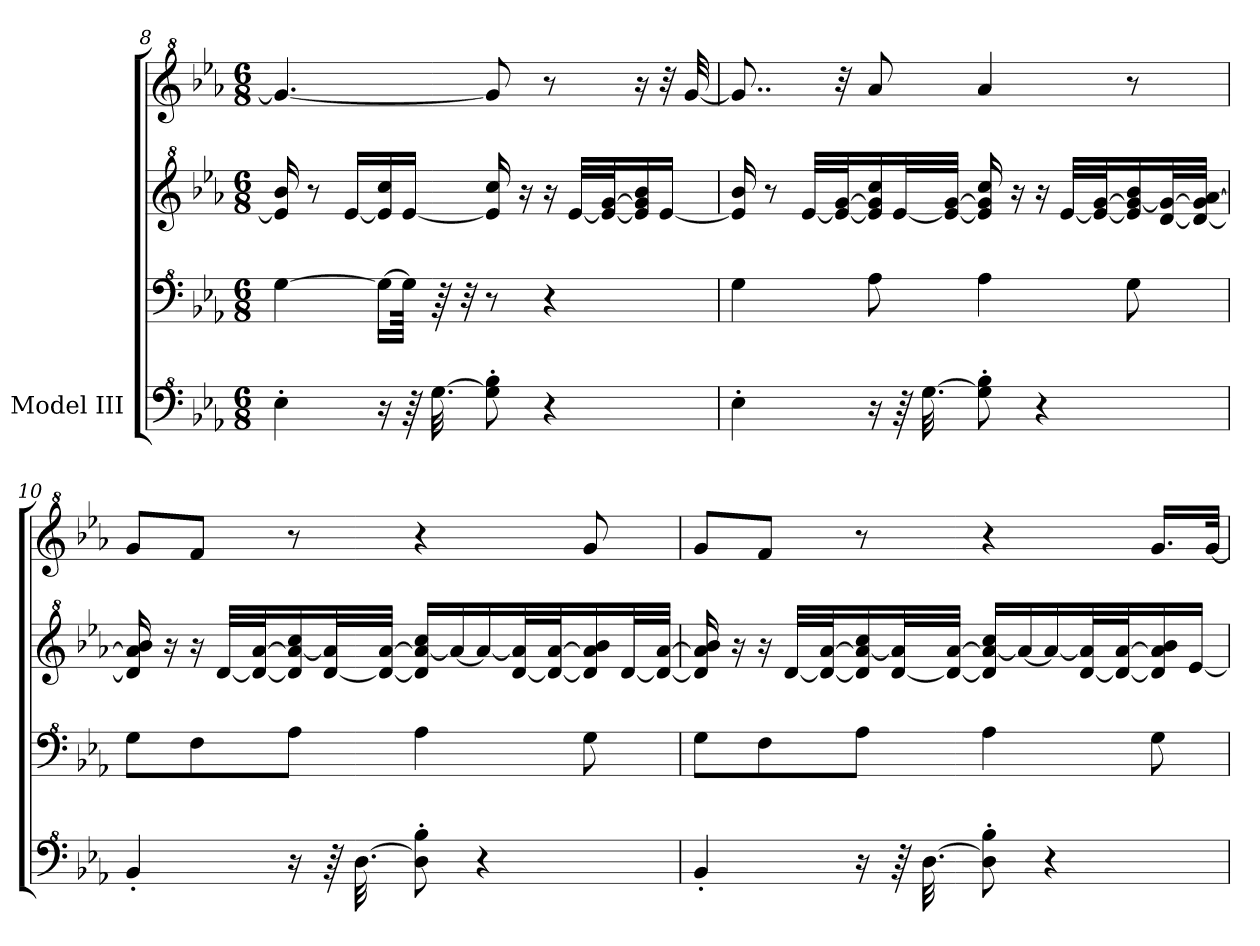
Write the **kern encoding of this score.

**kern	**kern	**kern	**kern
*part1	*part1	*part1	*part1
*staff4	*staff3	*staff2	*staff1
*I"Model III	*	*	*
*clefF^4	*clefF^4	*clefG^2	*clefG^2
*k[b-e-a-]	*k[b-e-a-]	*k[b-e-a-]	*k[b-e-a-]
*M6/8	*M6/8	*M6/8	*M6/8
=8	=8	=8	=8
4e-'\	[4g\	16ee-/] 16bb-/	4.gg/_
.	.	8r	.
.	.	[16ee-/LL	.
16r	16g\LL_	16ee-/] 16ccc/	.
64r	64g\JJkk]	[16ee-/JJ	.
[32.g\	64r	.	.
.	32r	.	.
8g\]' 8b-\'	8r	16ee-/] 16ccc/	8gg/]
.	.	16r	.
4r	4r	16r	8r
.	.	[32ee-/LLL	.
.	.	32ee-/_ [32gg/J	.
.	.	16ee-/] 16gg/] 16bb-/	16r
.	.	[16ee-/JJ	32r
.	.	.	[32gg/
!!LO:LB:g=z
=9	=9	=9	=9
4e-'\	4g\	16ee-/] 16bb-/	8..gg/]
.	.	8r	.
.	.	[32ee-/LLL	.
.	.	32ee-/_ [32gg/J	32r
16r	8a-\	16ee-/] 16gg/] 16ccc/	8aa-/
64r	.	[32ee-/L	.
[32.g\	.	.	.
.	.	32ee-/_ [32gg/JJJ	.
8g\]' 8b-\'	4a-\	16ee-/] 16gg/] 16ccc/	4aa-/
.	.	16r	.
4r	.	16r	.
.	.	[32ee-/LLL	.
.	.	32ee-/_ [32gg/J	.
.	8g\	16ee-/] 16gg/_ 16bb-/	8r
.	.	[32dd/ 32gg/_L	.
.	.	32dd/_ 32gg/] [32aa-/JJJ	.
=10	=10	=10	=10
4B-'/	8g\L	16dd/] 16aa-/] 16bb-/	8gg/L
.	.	16r	.
.	8f\	16r	8ff/J
.	.	[32dd/LLL	.
.	.	32dd/_ [32aa-/J	.
16r	8a-\J	16dd/] 16aa-/_ 16ccc/	8r
64r	.	[32dd/ 32aa-/]L	.
[32.d\	.	.	.
.	.	32dd/_ [32aa-/JJJ	.
8d\]' 8b-\'	4a-\	16dd/] 16aa-/_ 16ccc/LL	4r
.	.	16aa-/_	.
4r	.	16aa-/_	.
.	.	[32dd/ 32aa-/]L	.
.	.	32dd/_ [32aa-/J	.
.	8g\	16dd/] 16aa-/] 16bb-/	8gg/
.	.	[32dd/L	.
.	.	32dd/_ [32aa-/JJJ	.
!!LO:PB:g=z
=11	=11	=11	=11
4B-'/	8g\L	16dd/] 16aa-/] 16bb-/	8gg/L
.	.	16r	.
.	8f\	16r	8ff/J
.	.	[32dd/LLL	.
.	.	32dd/_ [32aa-/J	.
16r	8a-\J	16dd/] 16aa-/_ 16ccc/	8r
64r	.	[32dd/ 32aa-/]L	.
[32.d\	.	.	.
.	.	32dd/_ [32aa-/JJJ	.
8d\]' 8b-\'	4a-\	16dd/] 16aa-/_ 16ccc/LL	4r
.	.	16aa-/_	.
4r	.	16aa-/_	.
.	.	[32dd/ 32aa-/]L	.
.	.	32dd/_ [32aa-/J	.
.	8g\	16dd/] 16aa-/] 16bb-/	16.gg/LL
.	.	[16ee-/JJ	.
.	.	.	[32gg/JJk
=	=	=	=
*-	*-	*-	*-
